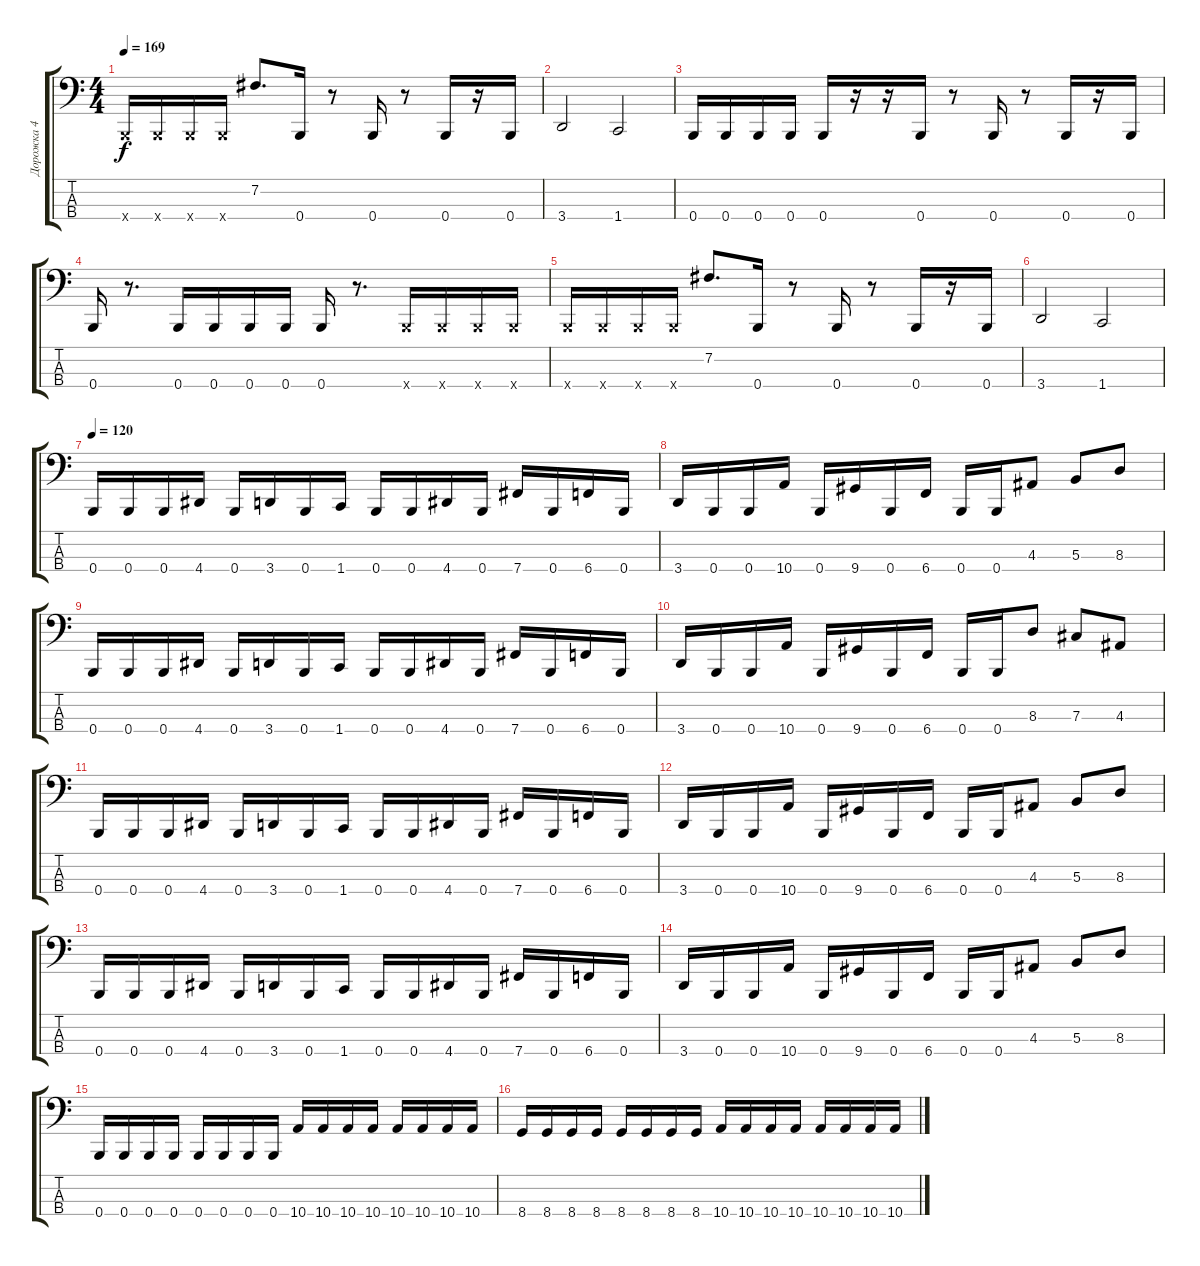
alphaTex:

\track ("Дорожка 4" "Дорожка 4") {instrument electricbasspick}
\staff {score tabs}
\tuning (E2 B1 Gb1 B0) {hide}
\ts (4 4)
\tempo 169
\clef f4
\ks c
0.4{x}.16{dy f} 0.4{x}.16 0.4{x}.16 0.4{x}.16 7.2.8{d} 0.4.16 r.8 0.4.16 r.8 0.4.16 r.16 0.4.16 |
3.4.2 1.4.2 |
0.4.16 0.4.16 0.4.16 0.4.16 0.4.16 r.16 r.16 0.4.16 r.8 0.4.16 r.8 0.4.16 r.16 0.4.16 |
0.4.16 r.8{d} 0.4.16 0.4.16 0.4.16 0.4.16 0.4.16 r.8{d} 0.4{x}.16 0.4{x}.16 0.4{x}.16 0.4{x}.16 |
0.4{x}.16 0.4{x}.16 0.4{x}.16 0.4{x}.16 7.2.8{d} 0.4.16 r.8 0.4.16 r.8 0.4.16 r.16 0.4.16 |
3.4.2 1.4.2 |
\tempo 120
0.4.16 0.4.16 0.4.16 4.4.16 0.4.16 3.4.16 0.4.16 1.4.16 0.4.16 0.4.16 4.4.16 0.4.16 7.4.16 0.4.16 6.4.16 0.4.16 |
3.4.16 0.4.16 0.4.16 10.4.16 0.4.16 9.4.16 0.4.16 6.4.16 0.4.16 0.4.16 4.3.8 5.3.8 8.3.8 |
0.4.16 0.4.16 0.4.16 4.4.16 0.4.16 3.4.16 0.4.16 1.4.16 0.4.16 0.4.16 4.4.16 0.4.16 7.4.16 0.4.16 6.4.16 0.4.16 |
3.4.16 0.4.16 0.4.16 10.4.16 0.4.16 9.4.16 0.4.16 6.4.16 0.4.16 0.4.16 8.3.8 7.3.8 4.3.8 |
0.4.16 0.4.16 0.4.16 4.4.16 0.4.16 3.4.16 0.4.16 1.4.16 0.4.16 0.4.16 4.4.16 0.4.16 7.4.16 0.4.16 6.4.16 0.4.16 |
3.4.16 0.4.16 0.4.16 10.4.16 0.4.16 9.4.16 0.4.16 6.4.16 0.4.16 0.4.16 4.3.8 5.3.8 8.3.8 |
0.4.16 0.4.16 0.4.16 4.4.16 0.4.16 3.4.16 0.4.16 1.4.16 0.4.16 0.4.16 4.4.16 0.4.16 7.4.16 0.4.16 6.4.16 0.4.16 |
3.4.16 0.4.16 0.4.16 10.4.16 0.4.16 9.4.16 0.4.16 6.4.16 0.4.16 0.4.16 4.3.8 5.3.8 8.3.8 |
0.4.16 0.4.16 0.4.16 0.4.16 0.4.16 0.4.16 0.4.16 0.4.16 10.4.16 10.4.16 10.4.16 10.4.16 10.4.16 10.4.16 10.4.16 10.4.16 |
8.4.16 8.4.16 8.4.16 8.4.16 8.4.16 8.4.16 8.4.16 8.4.16 10.4.16 10.4.16 10.4.16 10.4.16 10.4.16 10.4.16 10.4.16 10.4.16
